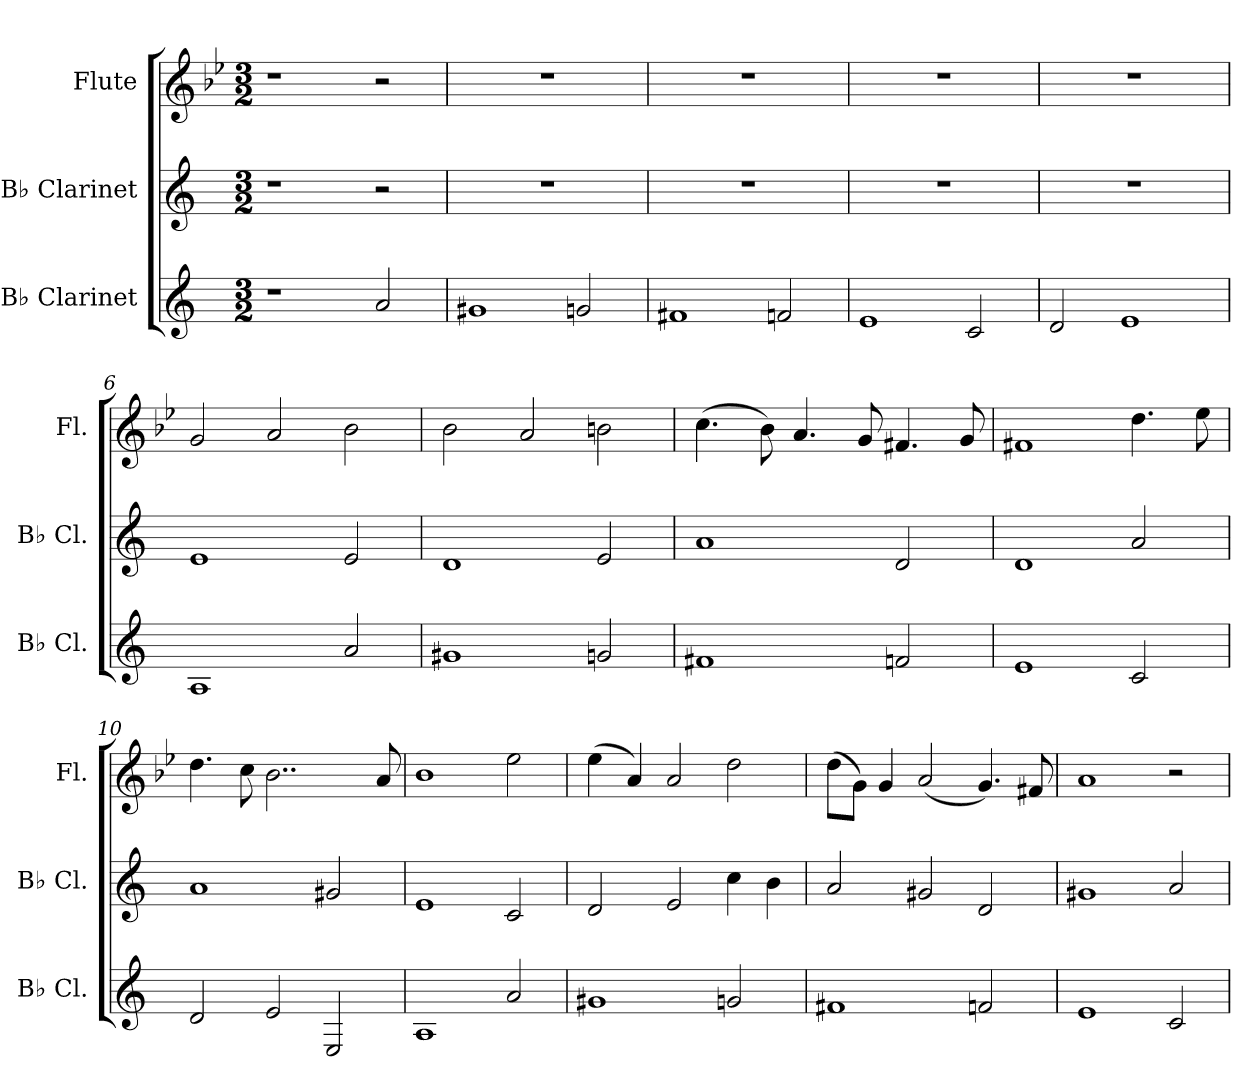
**kern	**kern	**kern
*part3	*part2	*part1
*staff3	*staff2	*staff1
*I"B♭ Clarinet	*I"B♭ Clarinet	*I"Flute
*I'B♭ Cl.	*I'B♭ Cl.	*I'Fl.
*clefG2	*clefG2	*clefG2
*ITrd1c2	*ITrd1c2	*
*k[b-e-]	*k[b-e-]	*k[b-e-]
*M3/2	*M3/2	*M3/2
=1	=1	=1
1r	1r	1r
2g/	2r	2r
=2	=2	=2
1f#X	1.r	1.r
2fn/	.	.
=3	=3	=3
1en	1.r	1.r
2e-X/	.	.
=4	=4	=4
1d	1.r	1.r
2B-/	.	.
=5	=5	=5
2c/	1.r	1.r
1d	.	.
=6	=6	=6
1G	1d	2g/
.	.	2a/
2g/	2d/	2b-\
=7	=7	=7
1f#X	1c	2b-\
.	.	2a/
2fn/	2d/	2bn\
=8	=8	=8
1en	1g	(4.cc\
.	.	8b-\)
.	.	4.a/
.	.	8g/
2e-X/	2c/	4.f#X/
.	.	8g/
!!LO:LB:g=z
=9	=9	=9
1d	1c	1f#X
2B-/	2g/	4.dd\
.	.	8ee-\
=10	=10	=10
2c/	1g	4.dd\
.	.	8cc\
2d/	.	2..b-\
2D/	2f#X/	.
.	.	8a/
=11	=11	=11
1G	1d	1b-
2g/	2B-/	2ee-\
=12	=12	=12
1f#X	2c/	(4ee-\
.	.	4a/)
.	2d/	2a/
2fn/	4b-\	2dd\
.	4a\	.
=13	=13	=13
1en	2g/	(8dd\L
.	.	8g\J)
.	.	4g/
.	2f#X/	(2a/
2e-X/	2c/	4.g/)
.	.	8f#X/
=14	=14	=14
1d	1f#X	1a
2B-/	2g/	2r
=	=	=
*-	*-	*-
